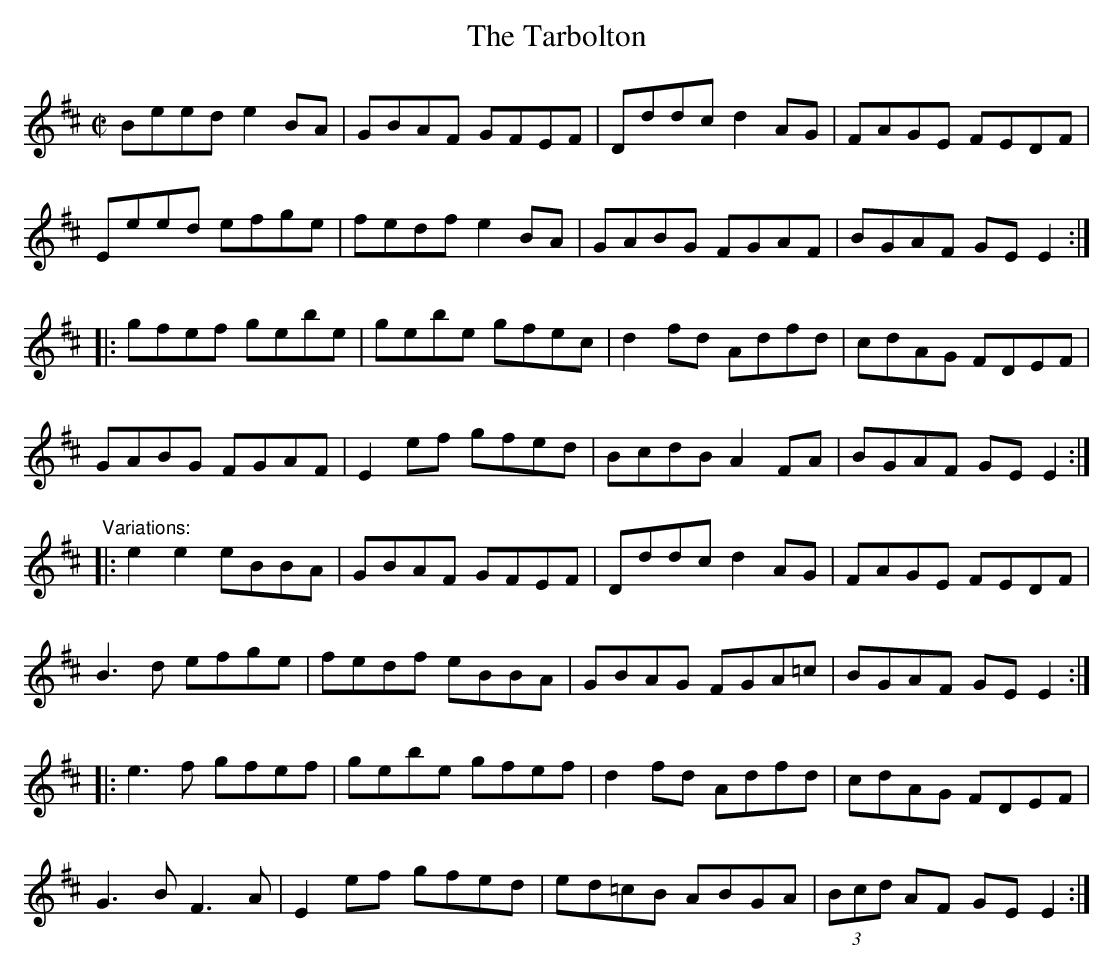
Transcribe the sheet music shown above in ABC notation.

X:1
T:Tarbolton, The
M:C|
K:Edor
Beed e2BA|GBAF GFEF|Dddc d2AG|FAGE FEDF|
Eeed efge|fedf e2BA|GABG FGAF|BGAF GEE2:|
|:gfef gebe|gebe gfec|d2fd Adfd|cdAG FDEF|
GABG FGAF|E2ef gfed|BcdB A2FA|BGAF GEE2:|
"Variations:"
|:e2e2 eBBA|GBAF GFEF|Dddc d2AG|FAGE FEDF|
B3d efge|fedf eBBA|GBAG FGA=c|BGAF GEE2:|
|:e3f gfef|gebe gfef|d2fd Adfd|cdAG FDEF|
G3B F3A|E2ef gfed|ed=cB ABGA|(3Bcd AF GEE2:|
